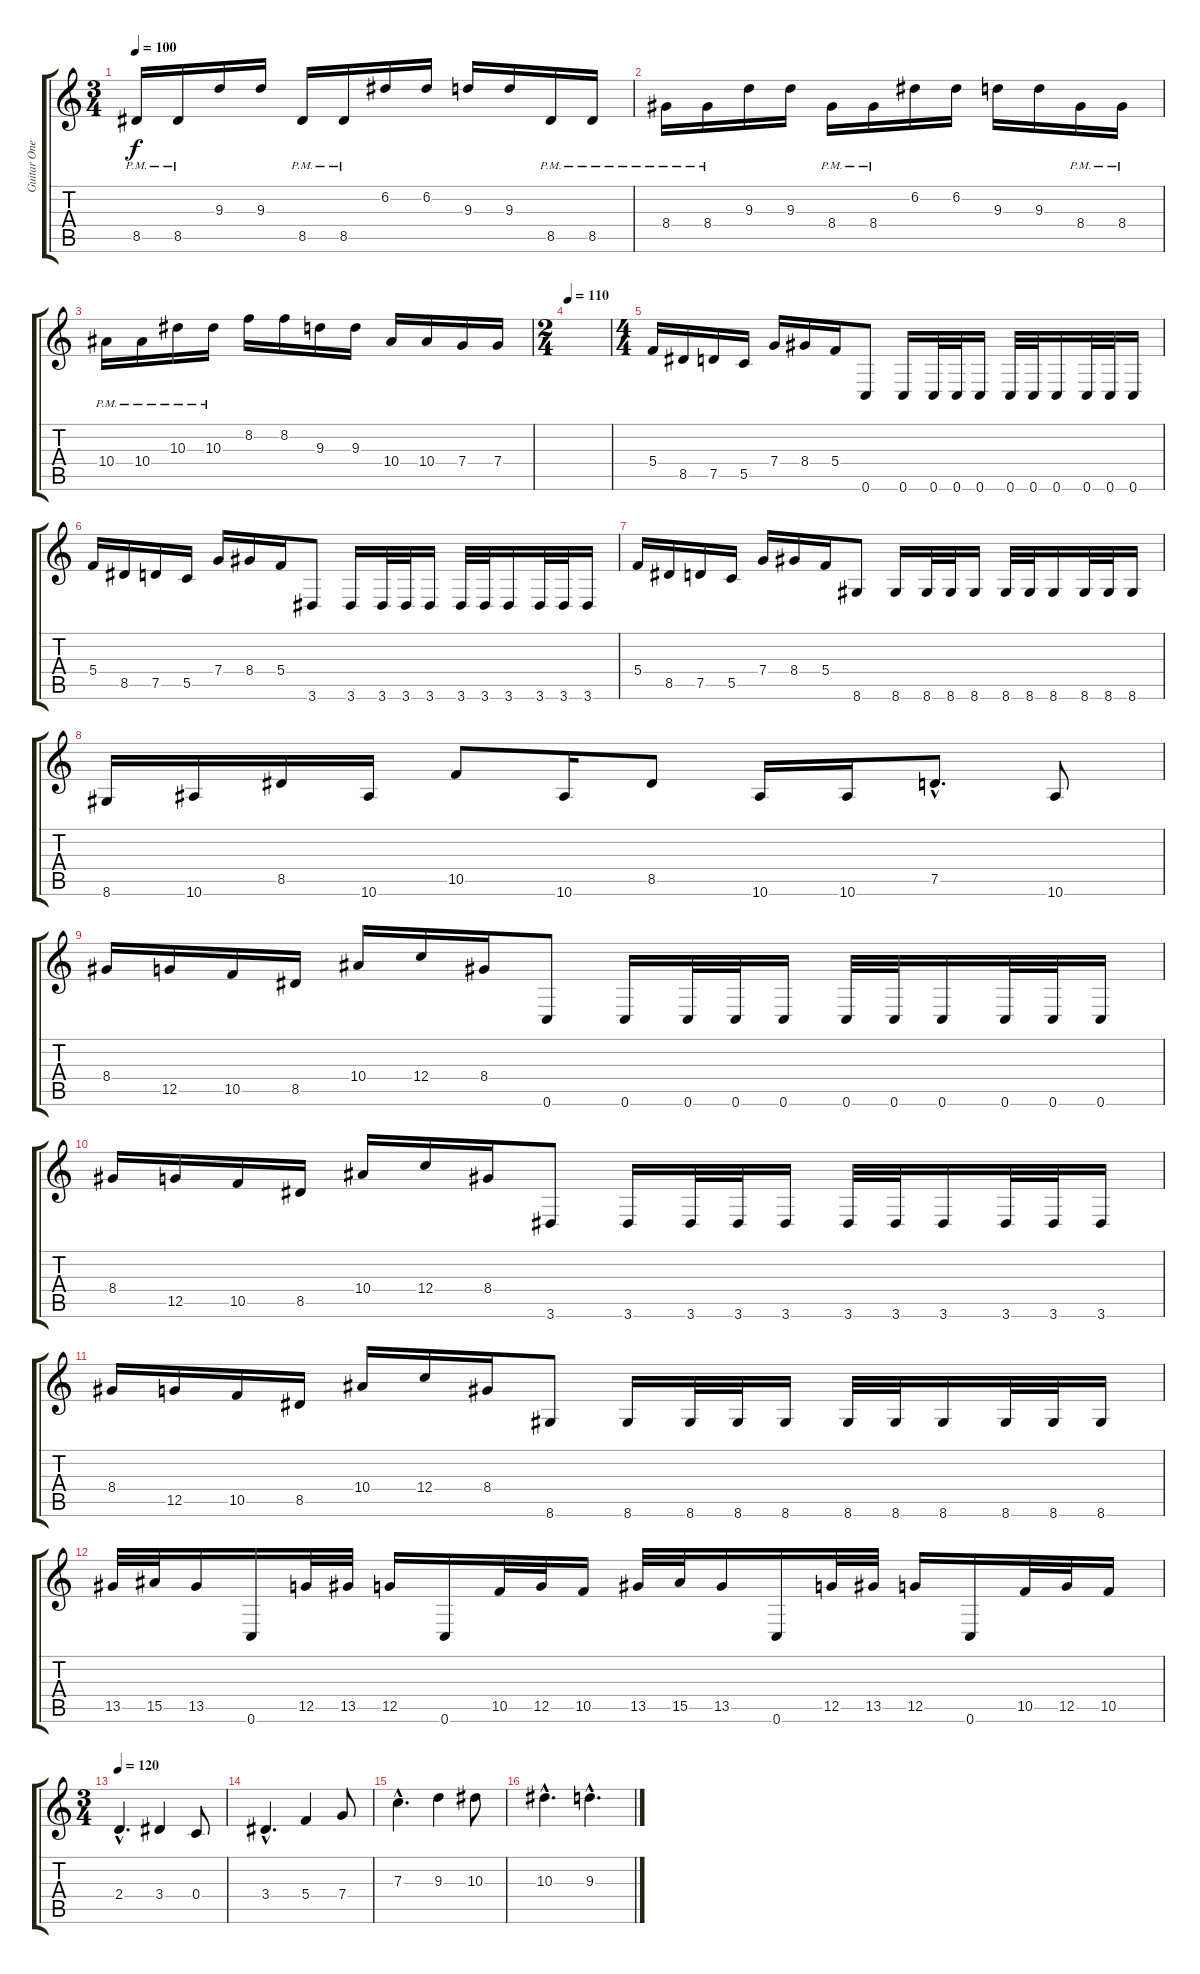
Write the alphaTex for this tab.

\track ("Guitar One Right" "Guitar One") {instrument overdrivenguitar}
\staff {score tabs}
\tuning (D4 A3 F3 C3 G2 C2) {hide}
\ts (3 4)
\tempo 100
\clef g2
\ks c
8.5{pm}.16{dy f} 8.5{pm}.16 9.3.16 9.3.16 8.5{pm}.16 8.5{pm}.16 6.2.16 6.2.16 9.3.16 9.3.16 8.5{pm}.16 8.5{pm}.16 |
8.4{pm}.16 8.4{pm}.16 9.3.16 9.3.16 8.4{pm}.16 8.4{pm}.16 6.2.16 6.2.16 9.3.16 9.3.16 8.4{pm}.16 8.4{pm}.16 |
10.4{pm}.16 10.4{pm}.16 10.3{pm}.16 10.3{pm}.16 8.2.16 8.2.16 9.3.16 9.3.16 10.4.16 10.4.16 7.4.16 7.4.16 |
\ts (2 4)
\tempo 110
|
\ts (4 4)
5.4.16 8.5.16 7.5.16 5.5.16 7.4.16 8.4.16 5.4.16 0.6.8 0.6.16 0.6.32 0.6.32 0.6.16 0.6.32 0.6.32 0.6.16 0.6.32 0.6.32 0.6.16 |
5.4.16 8.5.16 7.5.16 5.5.16 7.4.16 8.4.16 5.4.16 3.6.8 3.6.16 3.6.32 3.6.32 3.6.16 3.6.32 3.6.32 3.6.16 3.6.32 3.6.32 3.6.16 |
5.4.16 8.5.16 7.5.16 5.5.16 7.4.16 8.4.16 5.4.16 8.6.8 8.6.16 8.6.32 8.6.32 8.6.16 8.6.32 8.6.32 8.6.16 8.6.32 8.6.32 8.6.16 |
8.6.16 10.6.16 8.5.16 10.6.16 10.5.8 10.6.16 8.5.8 10.6.16 10.6.16 7.5{hac}.8{d} 10.6.8 |
8.4.16 12.5.16 10.5.16 8.5.16 10.4.16 12.4.16 8.4.16 0.6.8 0.6.16 0.6.32 0.6.32 0.6.16 0.6.32 0.6.32 0.6.16 0.6.32 0.6.32 0.6.16 |
8.4.16 12.5.16 10.5.16 8.5.16 10.4.16 12.4.16 8.4.16 3.6.8 3.6.16 3.6.32 3.6.32 3.6.16 3.6.32 3.6.32 3.6.16 3.6.32 3.6.32 3.6.16 |
8.4.16 12.5.16 10.5.16 8.5.16 10.4.16 12.4.16 8.4.16 8.6.8 8.6.16 8.6.32 8.6.32 8.6.16 8.6.32 8.6.32 8.6.16 8.6.32 8.6.32 8.6.16 |
13.5.32 15.5.32 13.5.16 0.6.16 12.5.32 13.5.32 12.5.16 0.6.16 10.5.32 12.5.32 10.5.16 13.5.32 15.5.32 13.5.16 0.6.16 12.5.32 13.5.32 12.5.16 0.6.16 10.5.32 12.5.32 10.5.16 |
\ts (3 4)
\tempo 120
2.4{hac}.4{d} 3.4.4 0.4.8 |
3.4{hac}.4{d} 5.4.4 7.4.8 |
7.3{hac}.4{d} 9.3.4 10.3.8 |
10.3{hac}.4{d} 9.3{hac}.4{d}
